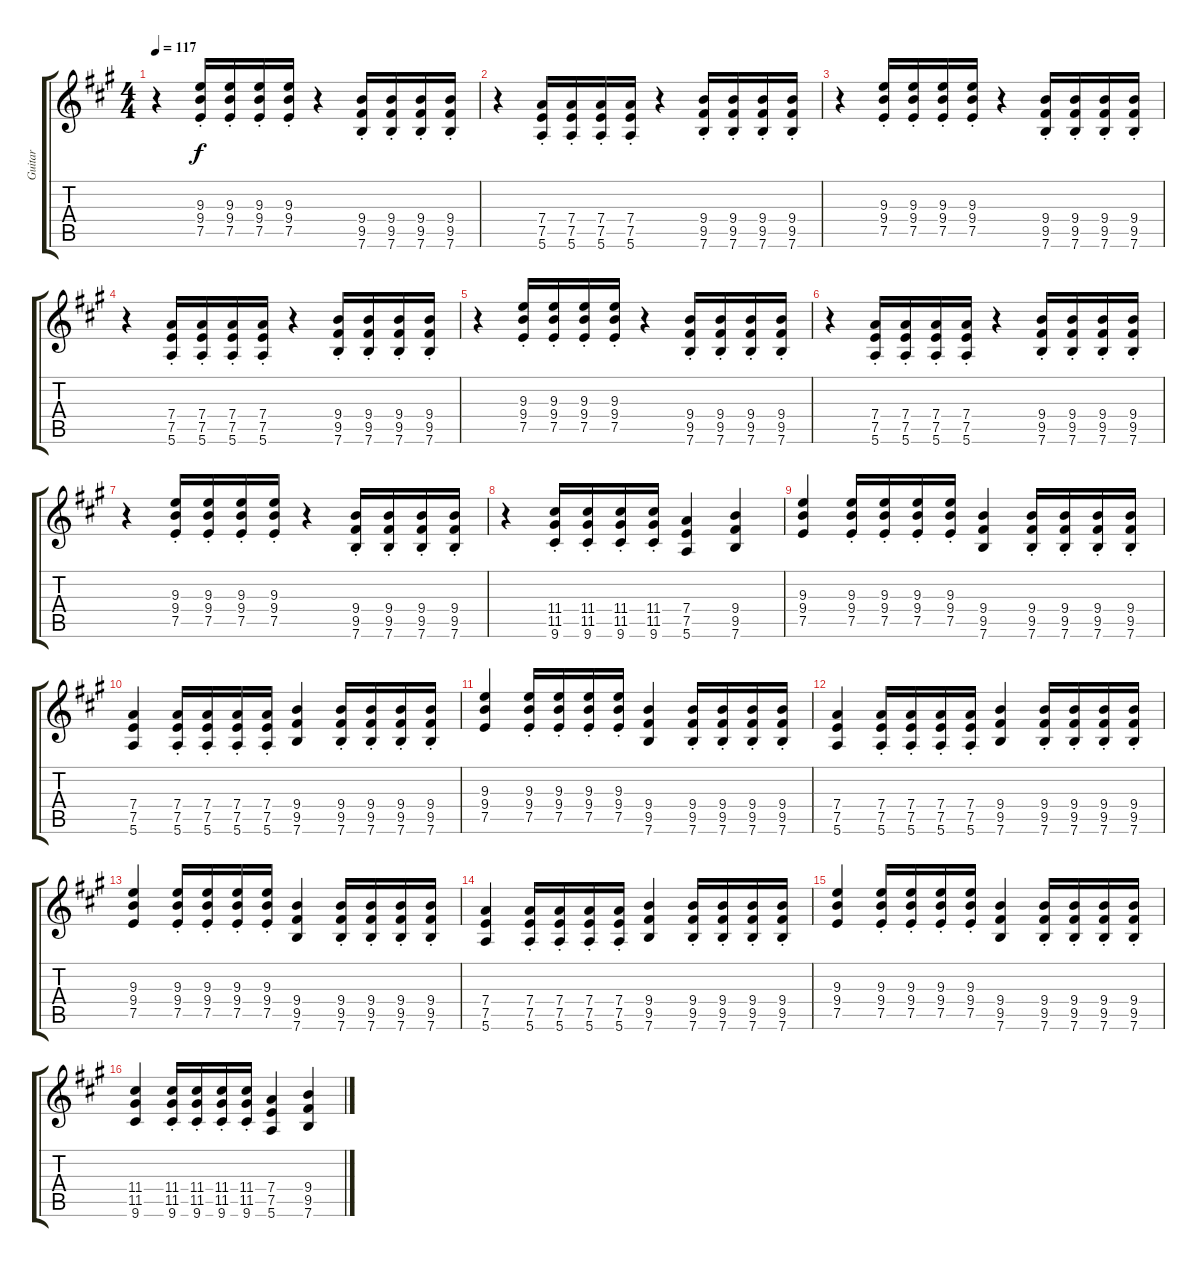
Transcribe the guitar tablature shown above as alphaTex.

\track ("Guitar" "Guitar") {instrument distortionguitar}
\staff {score tabs}
\tuning (E4 B3 G3 D3 A2 E2) {hide}
\ts (4 4)
\tempo 117
\clef g2
\ks a
r.4{dy f} (9.3{st} 9.4{st} 7.5{st}).16 (9.3{st} 9.4{st} 7.5{st}).16 (9.3{st} 9.4{st} 7.5{st}).16 (9.3{st} 9.4{st} 7.5{st}).16 r.4 (9.4{st} 9.5{st} 7.6{st}).16 (9.4{st} 9.5{st} 7.6{st}).16 (9.4{st} 9.5{st} 7.6{st}).16 (9.4{st} 9.5{st} 7.6{st}).16 |
r.4 (7.4{st} 7.5{st} 5.6{st}).16 (7.4{st} 7.5{st} 5.6{st}).16 (7.4{st} 7.5{st} 5.6{st}).16 (7.4{st} 7.5{st} 5.6{st}).16 r.4 (9.4{st} 9.5{st} 7.6{st}).16 (9.4{st} 9.5{st} 7.6{st}).16 (9.4{st} 9.5{st} 7.6{st}).16 (9.4{st} 9.5{st} 7.6{st}).16 |
r.4 (9.3{st} 9.4{st} 7.5{st}).16 (9.3{st} 9.4{st} 7.5{st}).16 (9.3{st} 9.4{st} 7.5{st}).16 (9.3{st} 9.4{st} 7.5{st}).16 r.4 (9.4{st} 9.5{st} 7.6{st}).16 (9.4{st} 9.5{st} 7.6{st}).16 (9.4{st} 9.5{st} 7.6{st}).16 (9.4{st} 9.5{st} 7.6{st}).16 |
r.4 (7.4{st} 7.5{st} 5.6{st}).16 (7.4{st} 7.5{st} 5.6{st}).16 (7.4{st} 7.5{st} 5.6{st}).16 (7.4{st} 7.5{st} 5.6{st}).16 r.4 (9.4{st} 9.5{st} 7.6{st}).16 (9.4{st} 9.5{st} 7.6{st}).16 (9.4{st} 9.5{st} 7.6{st}).16 (9.4{st} 9.5{st} 7.6{st}).16 |
r.4 (9.3{st} 9.4{st} 7.5{st}).16 (9.3{st} 9.4{st} 7.5{st}).16 (9.3{st} 9.4{st} 7.5{st}).16 (9.3{st} 9.4{st} 7.5{st}).16 r.4 (9.4{st} 9.5{st} 7.6{st}).16 (9.4{st} 9.5{st} 7.6{st}).16 (9.4{st} 9.5{st} 7.6{st}).16 (9.4{st} 9.5{st} 7.6{st}).16 |
r.4 (7.4{st} 7.5{st} 5.6{st}).16 (7.4{st} 7.5{st} 5.6{st}).16 (7.4{st} 7.5{st} 5.6{st}).16 (7.4{st} 7.5{st} 5.6{st}).16 r.4 (9.4{st} 9.5{st} 7.6{st}).16 (9.4{st} 9.5{st} 7.6{st}).16 (9.4{st} 9.5{st} 7.6{st}).16 (9.4{st} 9.5{st} 7.6{st}).16 |
r.4 (9.3{st} 9.4{st} 7.5{st}).16 (9.3{st} 9.4{st} 7.5{st}).16 (9.3{st} 9.4{st} 7.5{st}).16 (9.3{st} 9.4{st} 7.5{st}).16 r.4 (9.4{st} 9.5{st} 7.6{st}).16 (9.4{st} 9.5{st} 7.6{st}).16 (9.4{st} 9.5{st} 7.6{st}).16 (9.4{st} 9.5{st} 7.6{st}).16 |
r.4 (11.4{st} 11.5{st} 9.6{st}).16 (11.4{st} 11.5{st} 9.6{st}).16 (11.4{st} 11.5{st} 9.6{st}).16 (11.4{st} 11.5{st} 9.6{st}).16 (7.4 7.5 5.6).4 (9.4 9.5 7.6).4 |
(9.3 9.4 7.5).4 (9.3{st} 9.4{st} 7.5{st}).16 (9.3{st} 9.4{st} 7.5{st}).16 (9.3{st} 9.4{st} 7.5{st}).16 (9.3{st} 9.4{st} 7.5{st}).16 (9.4 9.5 7.6).4 (9.4{st} 9.5{st} 7.6{st}).16 (9.4{st} 9.5{st} 7.6{st}).16 (9.4{st} 9.5{st} 7.6{st}).16 (9.4{st} 9.5{st} 7.6{st}).16 |
(7.4 7.5 5.6).4 (7.4{st} 7.5{st} 5.6{st}).16 (7.4{st} 7.5{st} 5.6{st}).16 (7.4{st} 7.5{st} 5.6{st}).16 (7.4{st} 7.5{st} 5.6{st}).16 (9.4 9.5 7.6).4 (9.4{st} 9.5{st} 7.6{st}).16 (9.4{st} 9.5{st} 7.6{st}).16 (9.4{st} 9.5{st} 7.6{st}).16 (9.4{st} 9.5{st} 7.6{st}).16 |
(9.3 9.4 7.5).4 (9.3{st} 9.4{st} 7.5{st}).16 (9.3{st} 9.4{st} 7.5{st}).16 (9.3{st} 9.4{st} 7.5{st}).16 (9.3{st} 9.4{st} 7.5{st}).16 (9.4 9.5 7.6).4 (9.4{st} 9.5{st} 7.6{st}).16 (9.4{st} 9.5{st} 7.6{st}).16 (9.4{st} 9.5{st} 7.6{st}).16 (9.4{st} 9.5{st} 7.6{st}).16 |
(7.4 7.5 5.6).4 (7.4{st} 7.5{st} 5.6{st}).16 (7.4{st} 7.5{st} 5.6{st}).16 (7.4{st} 7.5{st} 5.6{st}).16 (7.4{st} 7.5{st} 5.6{st}).16 (9.4 9.5 7.6).4 (9.4{st} 9.5{st} 7.6{st}).16 (9.4{st} 9.5{st} 7.6{st}).16 (9.4{st} 9.5{st} 7.6{st}).16 (9.4{st} 9.5{st} 7.6{st}).16 |
(9.3 9.4 7.5).4 (9.3{st} 9.4{st} 7.5{st}).16 (9.3{st} 9.4{st} 7.5{st}).16 (9.3{st} 9.4{st} 7.5{st}).16 (9.3{st} 9.4{st} 7.5{st}).16 (9.4 9.5 7.6).4 (9.4{st} 9.5{st} 7.6{st}).16 (9.4{st} 9.5{st} 7.6{st}).16 (9.4{st} 9.5{st} 7.6{st}).16 (9.4{st} 9.5{st} 7.6{st}).16 |
(7.4 7.5 5.6).4 (7.4{st} 7.5{st} 5.6{st}).16 (7.4{st} 7.5{st} 5.6{st}).16 (7.4{st} 7.5{st} 5.6{st}).16 (7.4{st} 7.5{st} 5.6{st}).16 (9.4 9.5 7.6).4 (9.4{st} 9.5{st} 7.6{st}).16 (9.4{st} 9.5{st} 7.6{st}).16 (9.4{st} 9.5{st} 7.6{st}).16 (9.4{st} 9.5{st} 7.6{st}).16 |
(9.3 9.4 7.5).4 (9.3{st} 9.4{st} 7.5{st}).16 (9.3{st} 9.4{st} 7.5{st}).16 (9.3{st} 9.4{st} 7.5{st}).16 (9.3{st} 9.4{st} 7.5{st}).16 (9.4 9.5 7.6).4 (9.4{st} 9.5{st} 7.6{st}).16 (9.4{st} 9.5{st} 7.6{st}).16 (9.4{st} 9.5{st} 7.6{st}).16 (9.4{st} 9.5{st} 7.6{st}).16 |
(11.4 11.5 9.6).4 (11.4{st} 11.5{st} 9.6{st}).16 (11.4{st} 11.5{st} 9.6{st}).16 (11.4{st} 11.5{st} 9.6{st}).16 (11.4{st} 11.5{st} 9.6{st}).16 (7.4 7.5 5.6).4 (9.4 9.5 7.6).4
